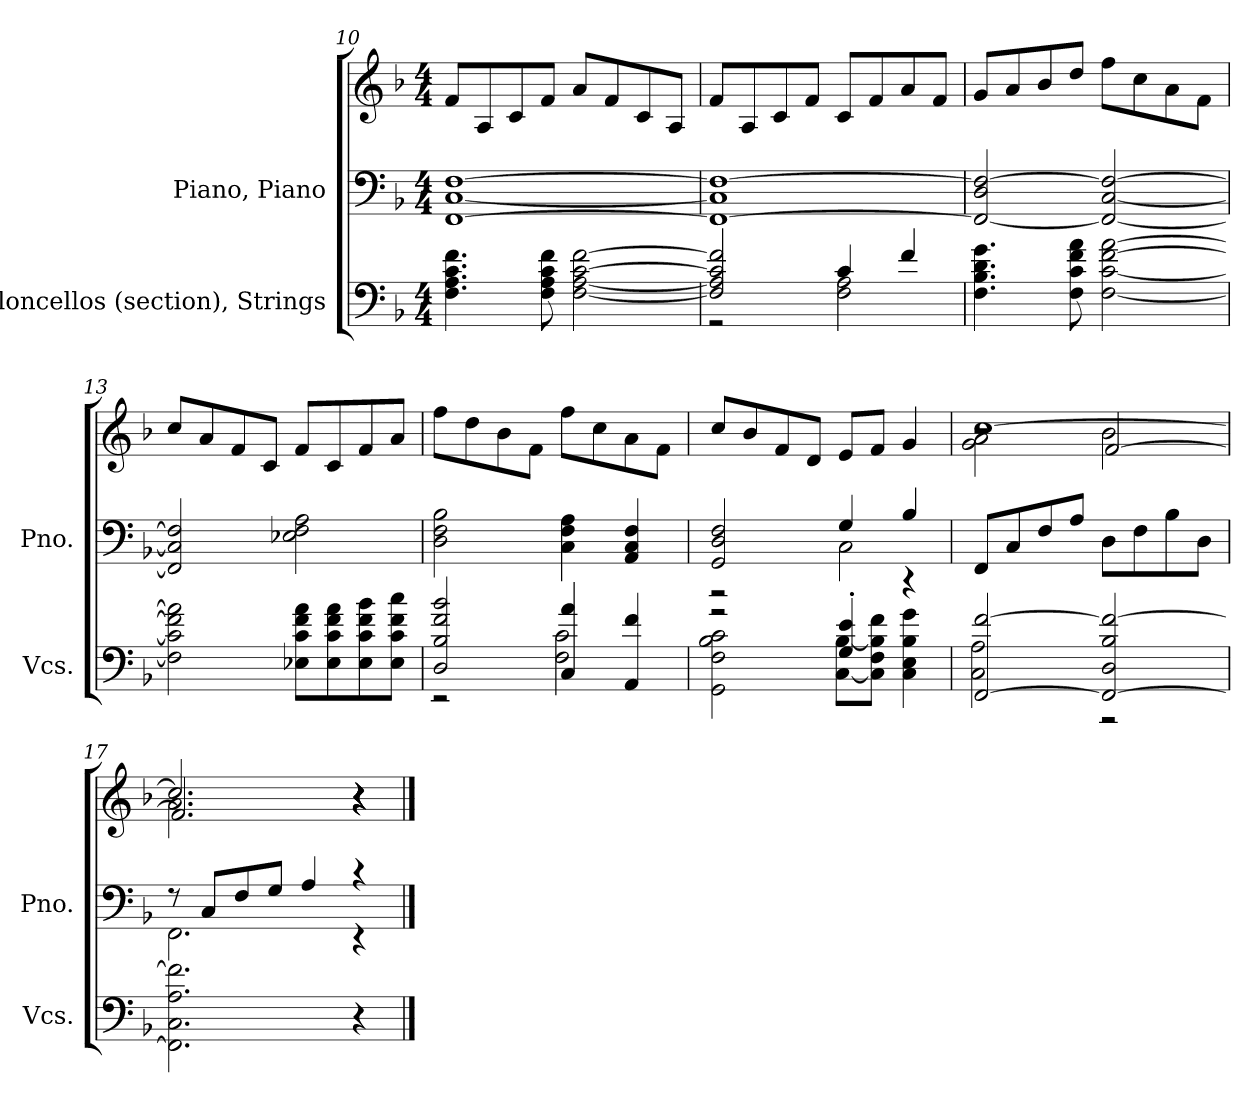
**kern	**kern	**kern
*part2	*part1	*part1
*staff3	*staff2	*staff1
*I"Violoncellos (section), Strings	*I"Piano, Piano	*
*I'Vcs.	*I'Pno.	*
*clefF4	*clefF4	*clefG2
*k[b-]	*k[b-]	*k[b-]
*M4/4	*M4/4	*M4/4
=10	=10	=10
*	*^	*
4.F\ 4.A\ 4.c\ 4.f\	[1FF [1F	[1C	8f/L
.	.	.	8A/
.	.	.	8c/
8F\ 8A\ 8c\ 8f\	.	.	8f/J
[2F\ [2A\ [2c\ [2f\	.	.	8a/L
.	.	.	8f/
.	.	.	8c/
.	.	.	8A/J
=11	=11	=11	=11
*^	*	*	*
2F/] 2A/] 2c/] 2f/]	2r	1FF_ 1F_	1C]	8f/L
.	.	.	.	8A/
.	.	.	.	8c/
.	.	.	.	8f/J
4c/	2F\ 2A\	.	.	8c/L
.	.	.	.	8f/
4f/	.	.	.	8a/
.	.	.	.	8f/J
*v	*v	*	*	*
*	*v	*v	*
!!LO:LB:g=z
=12	=12	=12
4.F\ 4.B-\ 4.d\ 4.g\	2FF/_ 2D/ 2F/_	8g/L
.	.	8a/
.	.	8b-/
8F\ 8c\ 8f\ 8a\	.	8dd/J
[2F\ [2c\ [2f\ [2a\	2FF/_ [2C/ 2F/_	8ff\L
.	.	8cc\
.	.	8a\
.	.	8f\J
=13	=13	=13
2F\] 2c\] 2f\] 2a\]	2FF/] 2C/] 2F/]	8cc/L
.	.	8a/
.	.	8f/
.	.	8c/J
8E-X\ 8c\ 8f\ 8a\L	2E-X\ 2F\ 2A\	8f/L
8E-\ 8c\ 8f\ 8a\	.	8c/
8E-\ 8c\ 8f\ 8b-\	.	8f/
8E-\ 8c\ 8f\ 8cc\J	.	8a/J
=14	=14	=14
*^	*	*
2D/ 2B-/ 2f/ 2b-/	2r	2D\ 2F\ 2B-\	8ff\L
.	.	.	8dd\
.	.	.	8b-\
.	.	.	8f\J
4C/ 4a/	2F\ 2c\	4C\ 4F\ 4A\	8ff\L
.	.	.	8cc\
4AA/ 4f/	.	4AA/ 4C/ 4F/	8a\
.	.	.	8f\J
=15	=15	=15	=15
*	*	*^	*
2r	2GG\ 2F\ 2B-\ 2c\	2GG/ 2D/ 2F/	2r	8cc/L
.	.	.	.	8b-/
.	.	.	.	8f/
.	.	.	.	8d/J
4G/' 4e/'	[8C\ [8B-\L	4G/	2C\	8e/L
.	8C\] 8F\ 8B-\] 8f\J	.	.	8f/J
4r	4C\ 4E\ 4B-\ 4g\	4B-/	.	4g/
*	*	*v	*v	*
!!LO:PB:g=z
=16	=16	=16	=16
*	*	*	*^
*	*	*	*	*^
[2FF/ [2f/	2C\ 2A\	8FF/L	[1cc	2g\ 2a\	2r
.	.	8C/	.	.	.
.	.	8F/	.	.	.
.	.	8A/J	.	.	.
2FF/_ 2D/ 2B-/ 2f/_	2r	8D\L	.	2b-\	[2f/
.	.	8F\	.	.	.
.	.	8B-\	.	.	.
.	.	8D\J	.	.	.
*v	*v	*	*	*	*
=17	=17	=17	=17	=17
*	*^	*	*	*
2.FF\] 2.C\ 2.A\ 2.f\]	8r	2.FF\	2.cc/]	2.a\	2.f/]
.	8C/L	.	.	.	.
.	8F/	.	.	.	.
.	8G/J	.	.	.	.
.	4A/	.	.	.	.
4r	4r	4r	4r	4r	4r
*	*v	*v	*	*	*
*	*	*v	*v	*v
==	==	==
*-	*-	*-
